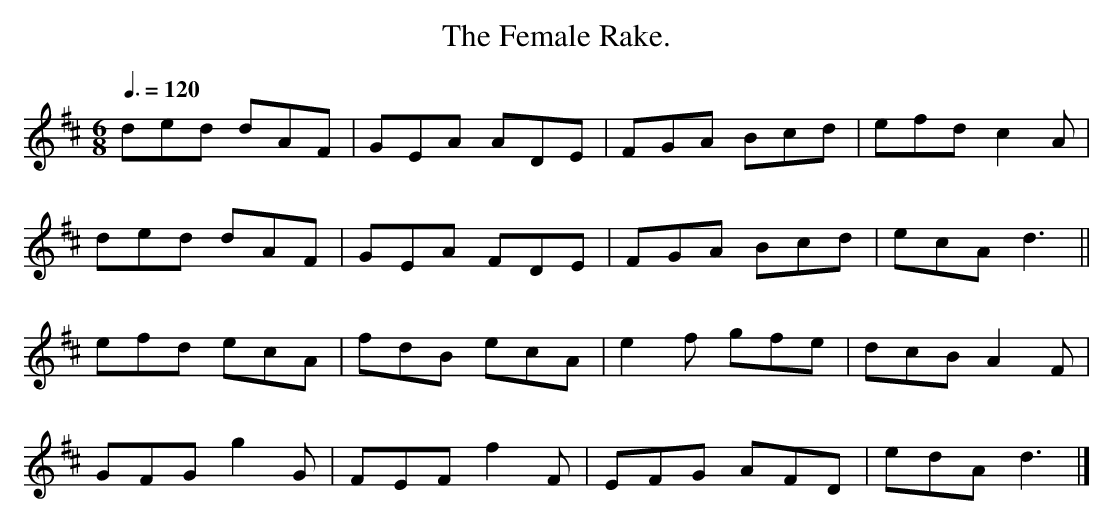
X:1
T:The Female Rake.
M:6/8
L:1/8
Q:3/8=120
K:D
ded dAF | GEA ADE | FGA Bcd | efd c2A |
ded dAF | GEA FDE | FGA Bcd | ecA d3 ||
efd ecA | fdB ecA | e2f gfe | dcB A2F |
GFG g2G | FEF f2F | EFG AFD | edA d3 |]
